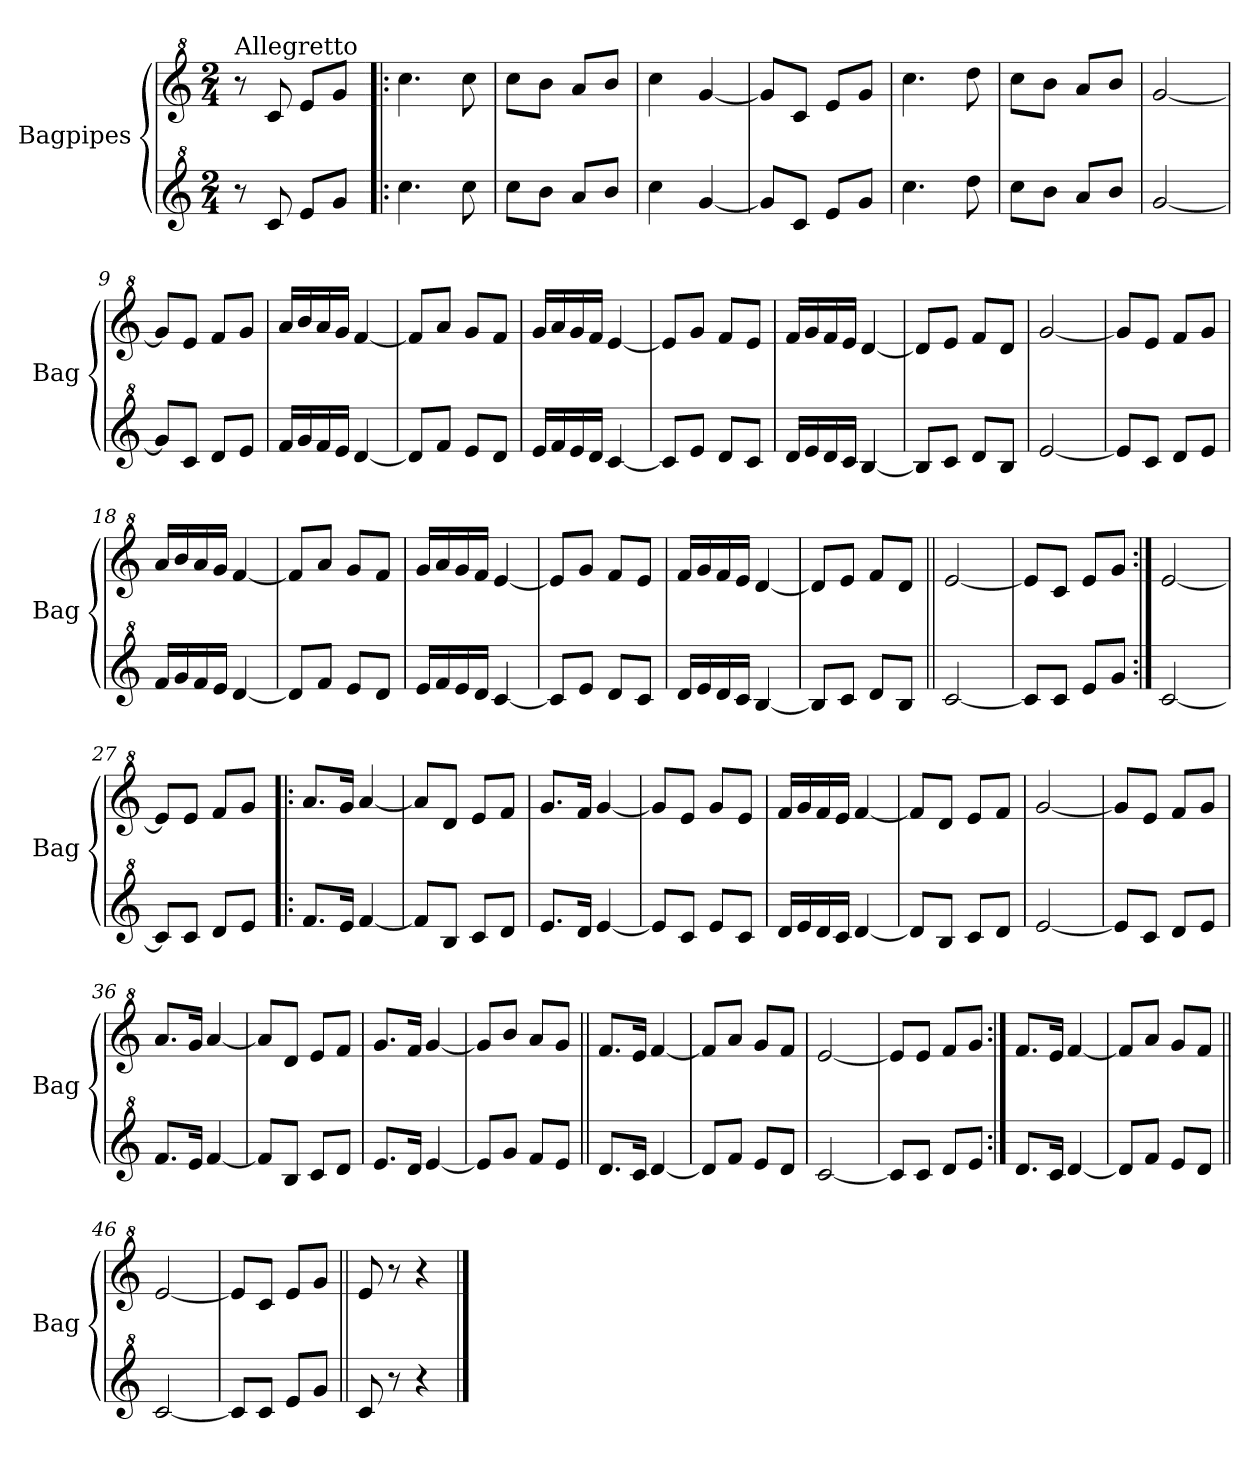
**kern	**kern
*part2	*part1
*staff2	*staff1
*I"Bagpipes	*I"Bagpipes
*I'Bag	*I'Bag
*clefG^2	*clefG^2
*k[]	*k[]
*C:	*C:
*M2/4	*M2/4
=1	=1
!	!LO:TX:a:t=Allegretto
8r	8r
8cc/	8cc/
8ee/L	8ee/L
8gg/J	8gg/J
=2!|:	=2!|:
4.ccc\	4.ccc\
8ccc\	8ccc\
=3	=3
8ccc\L	8ccc\L
8bb\J	8bb\J
8aa/L	8aa/L
8bb/J	8bb/J
=4	=4
4ccc\	4ccc\
[4gg/	[4gg/
=5	=5
8gg/L]	8gg/L]
8cc/J	8cc/J
8ee/L	8ee/L
8gg/J	8gg/J
=6	=6
4.ccc\	4.ccc\
8ddd\	8ddd\
=7	=7
8ccc\L	8ccc\L
8bb\J	8bb\J
8aa/L	8aa/L
8bb/J	8bb/J
=8	=8
[2gg/	[2gg/
=9	=9
8gg/L]	8gg/L]
8cc/J	8ee/J
8dd/L	8ff/L
8ee/J	8gg/J
=10	=10
16ff/LL	16aa/LL
16gg/	16bb/
16ff/	16aa/
16ee/JJ	16gg/JJ
[4dd/	[4ff/
=11	=11
8dd/L]	8ff/L]
8ff/J	8aa/J
8ee/L	8gg/L
8dd/J	8ff/J
!!LO:LB:g=z
=12	=12
16ee/LL	16gg/LL
16ff/	16aa/
16ee/	16gg/
16dd/JJ	16ff/JJ
[4cc/	[4ee/
=13	=13
8cc/L]	8ee/L]
8ee/J	8gg/J
8dd/L	8ff/L
8cc/J	8ee/J
=14	=14
16dd/LL	16ff/LL
16ee/	16gg/
16dd/	16ff/
16cc/JJ	16ee/JJ
[4b/	[4dd/
=15	=15
8b/L]	8dd/L]
8cc/J	8ee/J
8dd/L	8ff/L
8b/J	8dd/J
=16	=16
[2ee/	[2gg/
=17	=17
8ee/L]	8gg/L]
8cc/J	8ee/J
8dd/L	8ff/L
8ee/J	8gg/J
=18	=18
16ff/LL	16aa/LL
16gg/	16bb/
16ff/	16aa/
16ee/JJ	16gg/JJ
[4dd/	[4ff/
=19	=19
8dd/L]	8ff/L]
8ff/J	8aa/J
8ee/L	8gg/L
8dd/J	8ff/J
=20	=20
16ee/LL	16gg/LL
16ff/	16aa/
16ee/	16gg/
16dd/JJ	16ff/JJ
[4cc/	[4ee/
=21	=21
8cc/L]	8ee/L]
8ee/J	8gg/J
8dd/L	8ff/L
8cc/J	8ee/J
!!LO:LB:g=z
=22	=22
16dd/LL	16ff/LL
16ee/	16gg/
16dd/	16ff/
16cc/JJ	16ee/JJ
[4b/	[4dd/
=23	=23
8b/L]	8dd/L]
8cc/J	8ee/J
8dd/L	8ff/L
8b/J	8dd/J
=24||	=24||
[2cc/	[2ee/
=25	=25
8cc/L]	8ee/L]
8cc/J	8cc/J
8ee/L	8ee/L
8gg/J	8gg/J
=26:|!	=26:|!
[2cc/	[2ee/
=27	=27
8cc/L]	8ee/L]
8cc/J	8ee/J
8dd/L	8ff/L
8ee/J	8gg/J
=28!|:	=28!|:
8.ff/L	8.aa/L
16ee/Jk	16gg/Jk
[4ff/	[4aa/
=29	=29
8ff/L]	8aa/L]
8b/J	8dd/J
8cc/L	8ee/L
8dd/J	8ff/J
=30	=30
8.ee/L	8.gg/L
16dd/Jk	16ff/Jk
[4ee/	[4gg/
=31	=31
8ee/L]	8gg/L]
8cc/J	8ee/J
8ee/L	8gg/L
8cc/J	8ee/J
=32	=32
16dd/LL	16ff/LL
16ee/	16gg/
16dd/	16ff/
16cc/JJ	16ee/JJ
[4dd/	[4ff/
!!LO:LB:g=z
=33	=33
8dd/L]	8ff/L]
8b/J	8dd/J
8cc/L	8ee/L
8dd/J	8ff/J
=34	=34
[2ee/	[2gg/
=35	=35
8ee/L]	8gg/L]
8cc/J	8ee/J
8dd/L	8ff/L
8ee/J	8gg/J
=36	=36
8.ff/L	8.aa/L
16ee/Jk	16gg/Jk
[4ff/	[4aa/
=37	=37
8ff/L]	8aa/L]
8b/J	8dd/J
8cc/L	8ee/L
8dd/J	8ff/J
=38	=38
8.ee/L	8.gg/L
16dd/Jk	16ff/Jk
[4ee/	[4gg/
=39	=39
8ee/L]	8gg/L]
8gg/J	8bb/J
8ff/L	8aa/L
8ee/J	8gg/J
=40||	=40||
8.dd/L	8.ff/L
16cc/Jk	16ee/Jk
[4dd/	[4ff/
=41	=41
8dd/L]	8ff/L]
8ff/J	8aa/J
8ee/L	8gg/L
8dd/J	8ff/J
=42	=42
[2cc/	[2ee/
=43	=43
8cc/L]	8ee/L]
8cc/J	8ee/J
8dd/L	8ff/L
8ee/J	8gg/J
=44:|!	=44:|!
8.dd/L	8.ff/L
16cc/Jk	16ee/Jk
[4dd/	[4ff/
!!LO:LB:g=z
=45	=45
8dd/L]	8ff/L]
8ff/J	8aa/J
8ee/L	8gg/L
8dd/J	8ff/J
=46||	=46||
[2cc/	[2ee/
=47	=47
8cc/L]	8ee/L]
8cc/J	8cc/J
8ee/L	8ee/L
8gg/J	8gg/J
=48||	=48||
8cc/	8ee/
8r	8r
4r	4r
==	==
*-	*-
